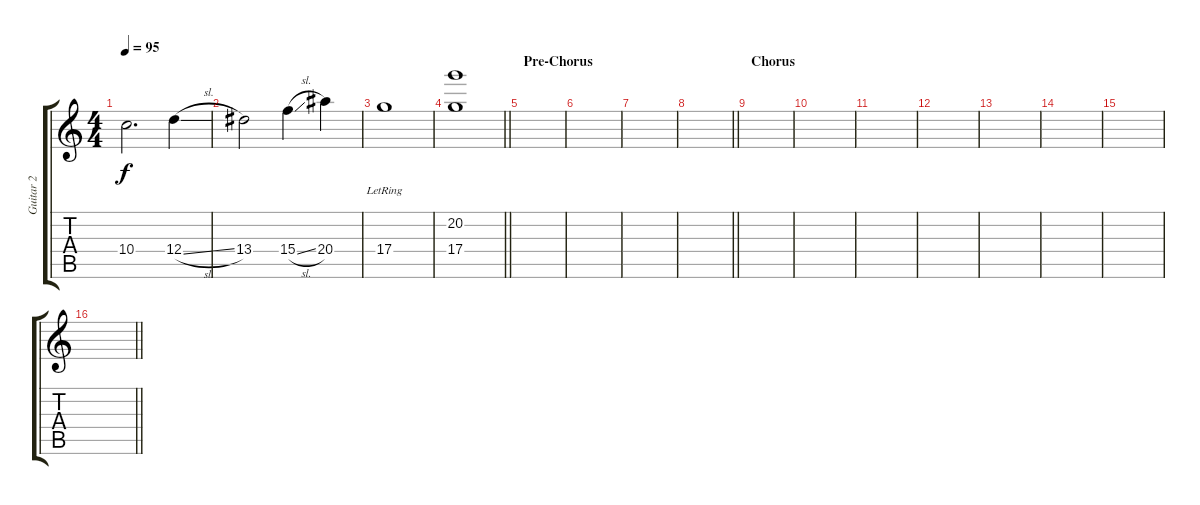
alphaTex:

\track ("Guitar 2" "Guitar 2") {instrument distortionguitar}
\staff {score tabs}
\tuning (E4 B3 G3 D3 A2 E2) {hide}
\ts (4 4)
\tempo 95
\clef g2
\ks c
10.4.2{d dy f} 12.4{sl}.4 |
13.4.2 15.4{sl}.4 20.4.4 |
17.4{lr}.1 |
\barLineRight lightlight
(20.2 17.4).1 |
\section ("" "Pre-Chorus")
|
|
|
\barLineRight lightlight
|
\section ("" "Chorus")
|
|
|
|
|
|
|
\barLineRight lightlight
